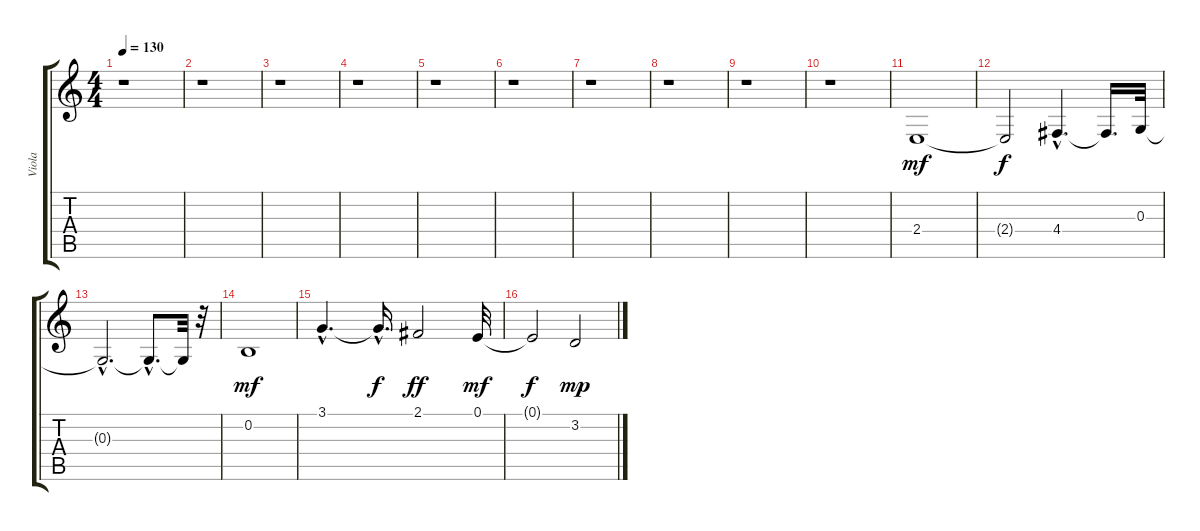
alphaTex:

\track ("Viola" "Viola") {instrument viola}
\staff {score tabs}
\tuning (E4 B3 G3 D3 A2 E2) {hide}
\ts (4 4)
\tempo 130
\clef g2
\ks c
r.1{dy mf} |
r.1 |
r.1 |
r.1 |
r.1 |
r.1 |
r.1 |
r.1 |
r.1 |
r.1 |
2.4.1 |
2.4{t}.2{dy f} 4.4{hac}.4{d} 4.4{t}.16{d} 0.3.32 |
0.3{hac t}.2{d} 0.3{hac t}.8{d} 0.3{t}.32 r.32 |
0.2.1{dy mf} |
3.1{hac}.4{d} 3.1{hac t}.16{d dy f} 2.1.2{dy ff} 0.1.32{dy mf} |
0.1{t}.2{dy f} 3.2.2{dy mp}
